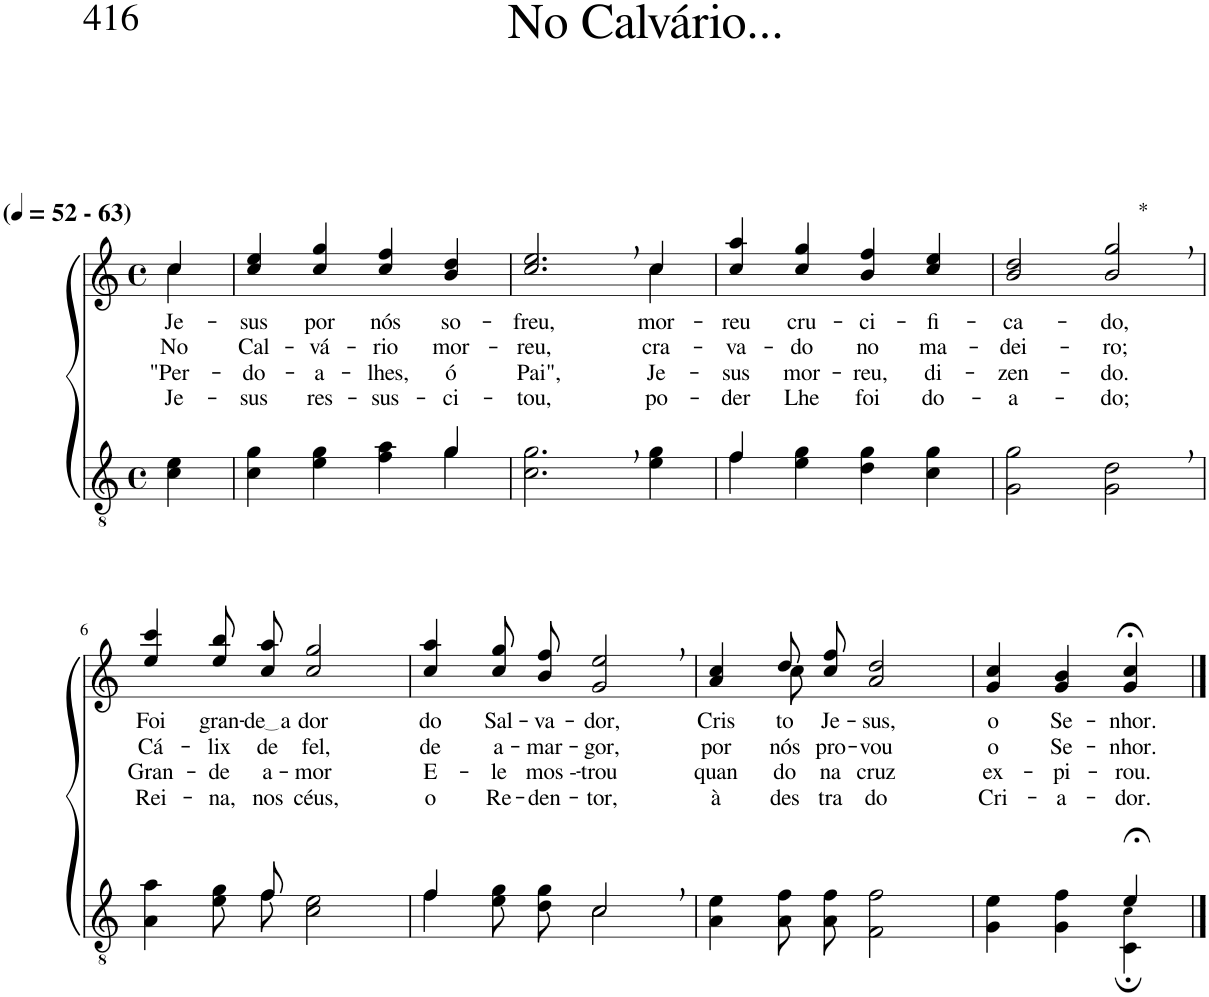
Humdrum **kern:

**kern	**kern	**text	**text	**text	**text
*part2	*part1	*part1	*part1	*part1	*part1
*staff2	*staff1	*staff1	*staff1	*staff1	*staff1
*I"Parte III e IV	*I"Parte I e II	*	*	*	*
*clefGv2	*clefG2	*	*	*	*
*Trd5c9	*Trd5c9	*	*	*	*
*k[]	*k[]	*	*	*	*
*M4/4	*M4/4	*	*	*	*
*met(c)	*met(c)	*	*	*	*
*MM52	*MM52	*	*	*	*
=1	=1	=1	=1	=1	=1
*	*^	*	*	*	*
!	!LO:TX:a:B:t=(	!	!	!	!	!
!	!LO:TX:a:B:t=- 63)	!	!	!	!	!
!	!	!	!LO:LY:b	!LO:LY:b	!LO:LY:b	!LO:LY:b
4c\ 4e\	4cc/	4cc\	Je-	No	"Per-	Je-
=2	=2	=2	=2	=2	=2	=2
*^	*	*	*	*	*	*
!	!	!	!	!LO:LY:b	!LO:LY:b	!LO:LY:b	!LO:LY:b
*	*	*v	*v	*	*	*	*
2.ryy	4c\ 4g\	4cc/ 4ee/	-sus	Cal-	-do-	-sus
!	!	!	!LO:LY:b	!LO:LY:b	!LO:LY:b	!LO:LY:b
.	4e\ 4g\	4cc/ 4gg/	por	-vá-	-a-	res-
!	!	!	!LO:LY:b	!LO:LY:b	!LO:LY:b	!LO:LY:b
.	4f\ 4a\	4cc/ 4ff/	nós	-rio	-lhes,	-sus-
!	!	!	!LO:LY:b	!LO:LY:b	!LO:LY:b	!LO:LY:b
4g/	4g\	4b/ 4dd/	so-	mor-	ó	-ci-
=3	=3	=3	=3	=3	=3	=3
!	!	!	!LO:LY:b	!LO:LY:b	!LO:LY:b	!LO:LY:b
*v	*v	*^	*	*	*	*
2.c\, 2.g\,	2.cc/, 2.ee/,	2.ryy	-freu,	-reu,	Pai",	-tou,
!	!	!	!LO:LY:b	!LO:LY:b	!LO:LY:b	!LO:LY:b
4e\ 4g\	4cc/	4cc\	mor-	cra-	Je-	po-
=4	=4	=4	=4	=4	=4	=4
*^	*	*	*	*	*	*
!	!	!	!	!LO:LY:b	!LO:LY:b	!LO:LY:b	!LO:LY:b
*	*	*v	*v	*	*	*	*
4f/	4f\	4cc/ 4aa/	-reu	-va-	-sus	-der
!	!	!	!LO:LY:b	!LO:LY:b	!LO:LY:b	!LO:LY:b
2.ryy	4e\ 4g\	4cc/ 4gg/	cru-	-do	mor-	Lhe
!	!	!	!LO:LY:b	!LO:LY:b	!LO:LY:b	!LO:LY:b
.	4d\ 4g\	4b/ 4ff/	-ci-	no	-reu,	foi
!	!	!	!LO:LY:b	!LO:LY:b	!LO:LY:b	!LO:LY:b
.	4c\ 4g\	4cc/ 4ee/	-fi-	ma-	di-	do-
=5	=5	=5	=5	=5	=5	=5
!	!	!	!LO:LY:b	!LO:LY:b	!LO:LY:b	!LO:LY:b
*v	*v	*	*	*	*	*
2G\ 2g\	2b/ 2dd/	-ca-	-dei-	-zen-	-a-
!	!LO:TX:a:t=*	!	!	!	!
!	!	!LO:LY:b	!LO:LY:b	!LO:LY:b	!LO:LY:b
2G\, 2d\,	2b/, 2gg/,	-do,	-ro;	-do.	-do;
!!LO:LB:g=z
=6	=6	=6	=6	=6	=6
*^	*	*	*	*	*
!	!	!	!LO:LY:b	!LO:LY:b	!LO:LY:b	!LO:LY:b
4.ryy	4A\ 4a\	4ee/ 4ccc/	Foi	Cá-	Gran-	Rei-
!	!	!	!LO:LY:b	!LO:LY:b	!LO:LY:b	!LO:LY:b
.	8e\ 8g\L	8ee\ 8bb\L	gran-	-lix	-de	-na,
!	!	!	!LO:LY:b	!LO:LY:b	!LO:LY:b	!LO:LY:b
8f/	8f\J	8cc\ 8aa\J	de a	de	a-	nos
!	!	!	!LO:LY:b	!LO:LY:b	!LO:LY:b	!LO:LY:b
2ryy	2c\ 2e\	2cc/ 2gg/	dor	fel,	-mor	céus,
=7	=7	=7	=7	=7	=7	=7
!	!	!	!LO:LY:b	!LO:LY:b	!LO:LY:b	!LO:LY:b
4f\	4f/	4cc/ 4aa/	do	de	E-	o
!	!	!	!LO:LY:b	!LO:LY:b	!LO:LY:b	!LO:LY:b
8e\ 8g\L	4ryy	8cc\ 8gg\L	Sal-	a-	-le	Re-
!	!	!	!LO:LY:b	!LO:LY:b	!LO:LY:b	!LO:LY:b
8d\ 8g\J	.	8b\ 8ff\J	-va-	-mar-	mos --	-den-
!	!	!	!LO:LY:b	!LO:LY:b	!LO:LY:b	!LO:LY:b
2c,\	2c/	2g/, 2ee/,	-dor,	-gor,	-trou	-tor,
=8	=8	=8	=8	=8	=8	=8
!	!	!	!LO:LY:b	!LO:LY:b	!LO:LY:b	!LO:LY:b
*v	*v	*^	*	*	*	*
4A\ 4e\	4a/ 4cc/	4ryy	Cris-	por	quan-	à
!	!	!	!LO:LY:b	!LO:LY:b	!LO:LY:b	!LO:LY:b
8A\ 8f\L	8dd\L	8cc\	-to	nós	-do	des-
!	!	!	!LO:LY:b	!LO:LY:b	!LO:LY:b	!LO:LY:b
8A\ 8f\J	8cc\ 8ff\J	2ryy	Je-	pro-	na	-tra
!	!	!	!LO:LY:b	!LO:LY:b	!LO:LY:b	!LO:LY:b
2F\ 2f\	2a/ 2dd/	.	-sus,	-vou	cruz	do
.	.	8ryy	.	.	.	.
=9	=9	=9	=9	=9	=9	=9
*^	*	*	*	*	*	*
!	!	!	!	!LO:LY:b	!LO:LY:b	!LO:LY:b	!LO:LY:b
*	*	*v	*v	*	*	*	*
2ryy	4G\ 4e\	4g/ 4cc/	o	o	ex-	Cri-
!	!	!	!LO:LY:b	!LO:LY:b	!LO:LY:b	!LO:LY:b
.	4G\ 4f\	4g/ 4b/	Se-	Se-	-pi-	-a-
!	!	!	!LO:LY:b	!LO:LY:b	!LO:LY:b	!LO:LY:b
4e;</	4C\; 4c!\;	4g/;< 4cc/;<	-nhor.	-nhor.	-rou.	-dor.
*v	*v	*	*	*	*	*
==	==	==	==	==	==
*-	*-	*-	*-	*-	*-
